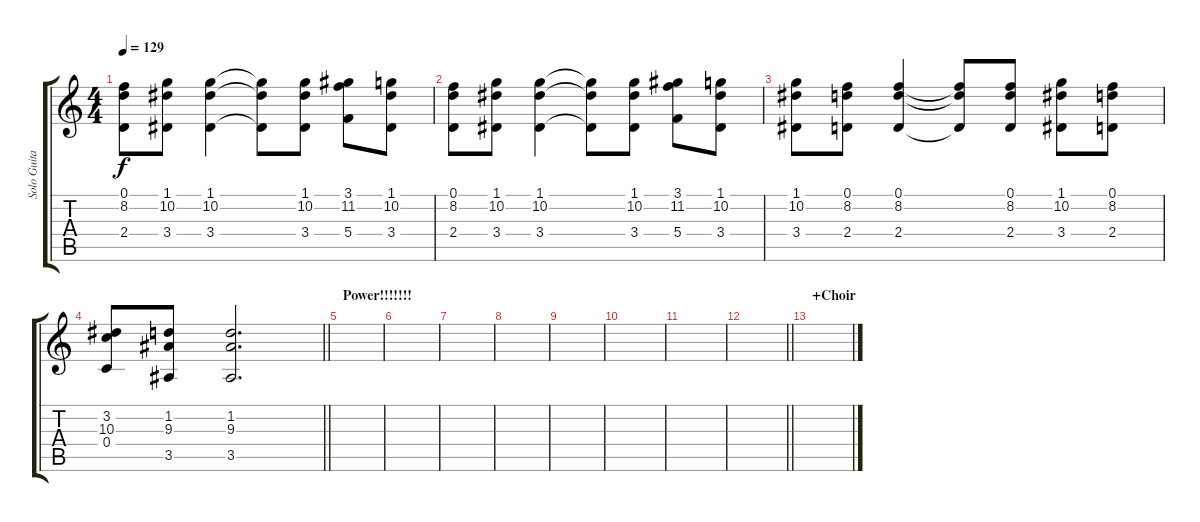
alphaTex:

\track ("Solo Guitar" "Solo Guita") {instrument overdrivenguitar}
\staff {score tabs}
\tuning (D4 A3 F3 C3 G2 D2) {hide}
\ts (4 4)
\tempo 129
\clef g2
\ks c
(0.1 8.2 2.4).8{dy f} (1.1 10.2 3.4).8 (1.1 10.2 3.4).4 (1.1{t} 10.2{t} 3.4{t}).8 (1.1 10.2 3.4).8 (3.1 11.2 5.4).8 (1.1 10.2 3.4).8 |
(0.1 8.2 2.4).8 (1.1 10.2 3.4).8 (1.1 10.2 3.4).4 (1.1{t} 10.2{t} 3.4{t}).8 (1.1 10.2 3.4).8 (3.1 11.2 5.4).8 (1.1 10.2 3.4).8 |
(1.1 10.2 3.4).8 (0.1 8.2 2.4).8 (0.1 8.2 2.4).4 (0.1{t} 8.2{t} 2.4{t}).8 (0.1 8.2 2.4).8 (1.1 10.2 3.4).8 (0.1 8.2 2.4).8 |
\barLineRight lightlight
(3.2 10.3 0.4).8 (1.2 9.3 3.5).8 (1.2 9.3 3.5).2{d} |
\section ("" "Power!!!!!!!")
|
|
|
|
|
|
|
\barLineRight lightlight
|
\section ("" "+Choir")
